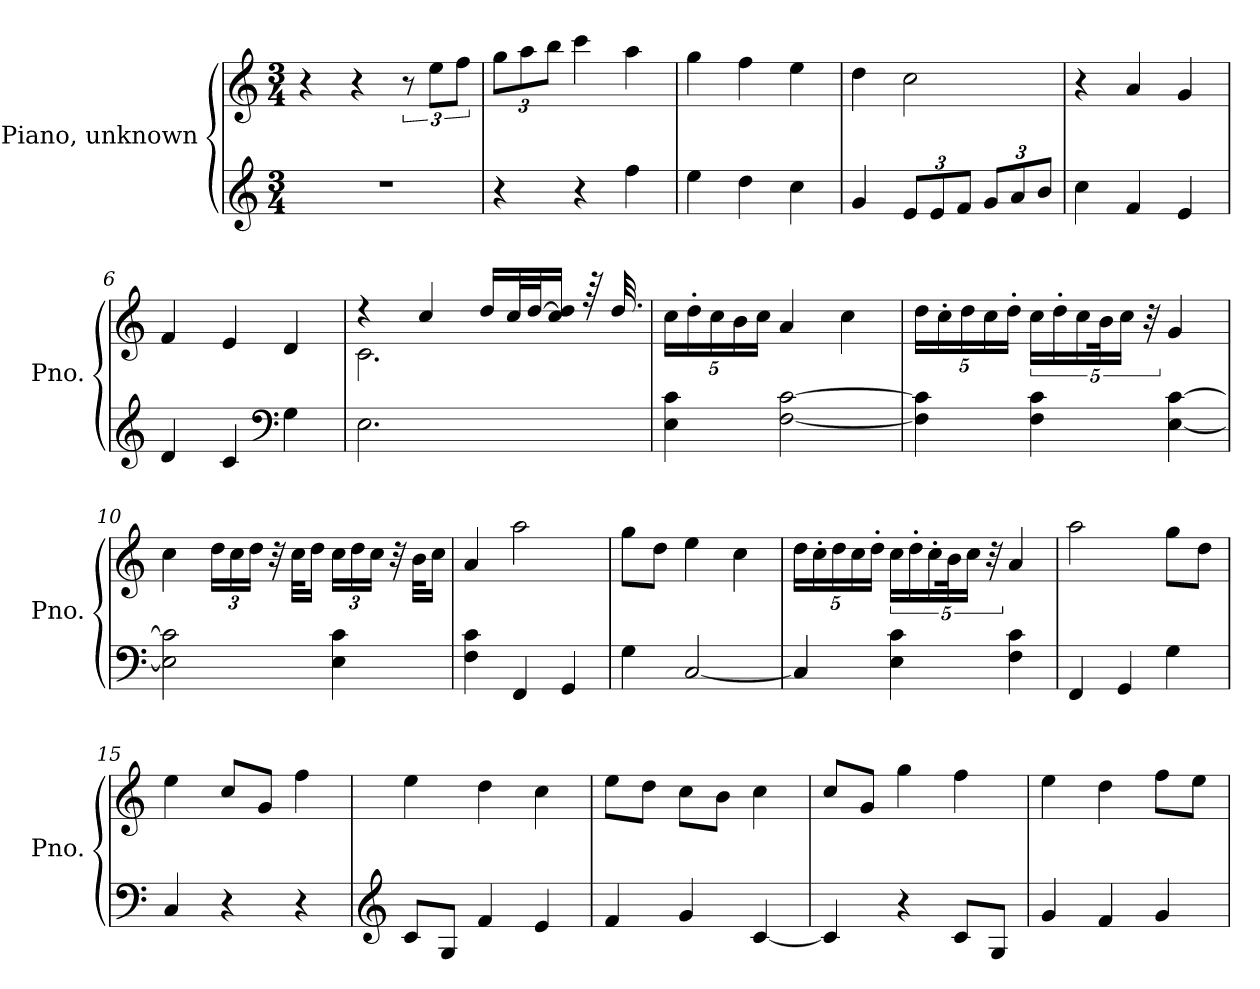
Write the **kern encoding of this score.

**kern	**kern
*part1	*part1
*staff2	*staff1
*I"Piano, unknown	*
*I'Pno.	*
*clefG2	*clefG2
*k[]	*k[]
*M3/4	*M3/4
*MM169	*MM169
=1	=1
2.r	4r
.	4r
.	12r
.	12ee\L
.	12ff\J
=2	=2
*	*Xbrackettup
4r	12gg\L
.	12aa\
.	12bb\J
4r	4ccc\
4ff\	4aa\
=3	=3
4ee\	4gg\
4dd\	4ff\
4cc\	4ee\
=4	=4
4g/	4dd\
*Xbrackettup	*
12e/L	2cc\
12e/	.
12f/J	.
12g/L	.
12a/	.
12b/J	.
=5	=5
4cc\	4r
4f/	4a/
4e/	4g/
=6	=6
4d/	4f/
4c/	4e/
*clefF4	*
4G\	4d/
=7	=7
*	*^
2.E\	4r	2.c\
.	4cc/	.
.	16dd/LL	.
.	32cc/L	.
.	[32dd/J	.
.	16cc/ 16dd/]JJ	.
.	64r	.
.	32.dd/	.
*	*v	*v
!!LO:LB:g=z
=8	=8
4E\ 4c\	20cc\LL
.	20dd'\
.	20cc\
.	20b\
.	20cc\JJ
[2F\ [2c\	4a/
.	4cc\
=9	=9
4F\] 4c\]	20dd\LL
.	20cc'\
.	20dd\
.	20cc\
.	20dd'\JJ
*	*brackettup
4F\ 4c\	20cc\LL
.	20dd'\
.	20cc\
.	40b\K
.	20cc\JJ
.	40r
[4E\ [4c\	4g/
=10	=10
2E\] 2c\]	4cc\
*	*Xbrackettup
.	24dd\LL
.	24cc\
.	24dd\JJ
.	32r
.	32cc\KLL
.	16dd\JJ
4E\ 4c\	24cc\LL
.	24dd\
.	24cc\JJ
.	32r
.	32b\KLL
.	16cc\JJ
=11	=11
4F\ 4c\	4a/
4FF/	2aa\
4GG/	.
=12	=12
4G\	8gg\L
.	8dd\J
[2C/	4ee\
.	4cc\
!!LO:LB:g=z
=13	=13
4C/]	20dd\LL
.	20cc'\
.	20dd\
.	20cc\
.	20dd'\JJ
*	*brackettup
4E\ 4c\	20cc\LL
.	20dd'\
.	20cc'\
.	40b\K
.	20cc\JJ
.	40r
4F\ 4c\	4a/
=14	=14
4FF/	2aa\
4GG/	.
4G\	8gg\L
.	8dd\J
=15	=15
4C/	4ee\
4r	8cc/L
.	8g/J
4r	4ff\
=16	=16
*clefG2	*
8c/L	4ee\
8G/J	.
4f/	4dd\
4e/	4cc\
=17	=17
4f/	8ee\L
.	8dd\J
4g/	8cc\L
.	8b\J
[4c/	4cc\
=18	=18
4c/]	8cc/L
.	8g/J
4r	4gg\
8c/L	4ff\
8G/J	.
=19	=19
4g/	4ee\
4f/	4dd\
4g/	8ff\L
.	8ee\J
=	=
*-	*-
